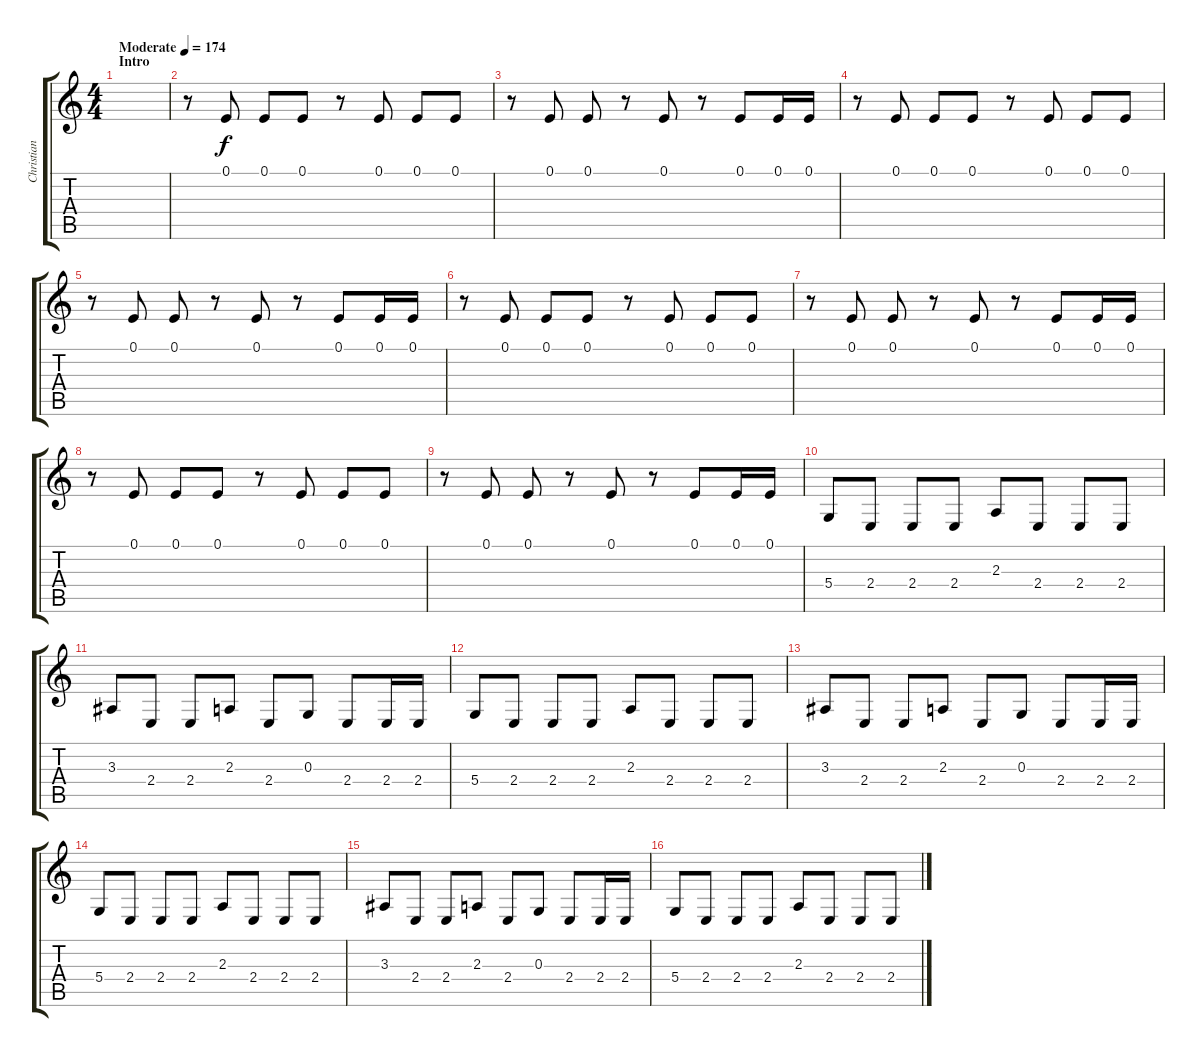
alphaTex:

\track ("Christian L. (Keyboard)" "Christian ") {instrument synthbrass1}
\staff {score tabs}
\tuning (E4 B3 G3 D3 A2 E2) {hide}
\ts (4 4)
\section ("" "Intro")
\tempo (174 "Moderate")
\clef g2
\ks c
|
r.8{volume 4} 0.1.8 0.1.8 0.1.8 r.8 0.1.8 0.1.8 0.1.8 |
r.8 0.1.8 0.1.8 r.8 0.1.8 r.8 0.1.8 0.1.16 0.1.16 |
r.8 0.1.8 0.1.8 0.1.8 r.8 0.1.8 0.1.8 0.1.8 |
r.8 0.1.8 0.1.8 r.8 0.1.8 r.8 0.1.8 0.1.16 0.1.16 |
r.8 0.1.8 0.1.8 0.1.8 r.8 0.1.8 0.1.8 0.1.8 |
r.8 0.1.8 0.1.8 r.8 0.1.8 r.8 0.1.8 0.1.16 0.1.16 |
r.8 0.1.8 0.1.8 0.1.8 r.8 0.1.8 0.1.8 0.1.8 |
r.8 0.1.8 0.1.8 r.8 0.1.8 r.8 0.1.8 0.1.16 0.1.16 |
5.4.8{volume 7} 2.4.8 2.4.8 2.4.8 2.3.8 2.4.8 2.4.8 2.4.8 |
3.3.8 2.4.8 2.4.8 2.3.8 2.4.8 0.3.8 2.4.8 2.4.16 2.4.16 |
5.4.8 2.4.8 2.4.8 2.4.8 2.3.8 2.4.8 2.4.8 2.4.8 |
3.3.8 2.4.8 2.4.8 2.3.8 2.4.8 0.3.8 2.4.8 2.4.16 2.4.16 |
5.4.8 2.4.8 2.4.8 2.4.8 2.3.8 2.4.8 2.4.8 2.4.8 |
3.3.8 2.4.8 2.4.8 2.3.8 2.4.8 0.3.8 2.4.8 2.4.16 2.4.16 |
5.4.8 2.4.8 2.4.8 2.4.8 2.3.8 2.4.8 2.4.8 2.4.8
